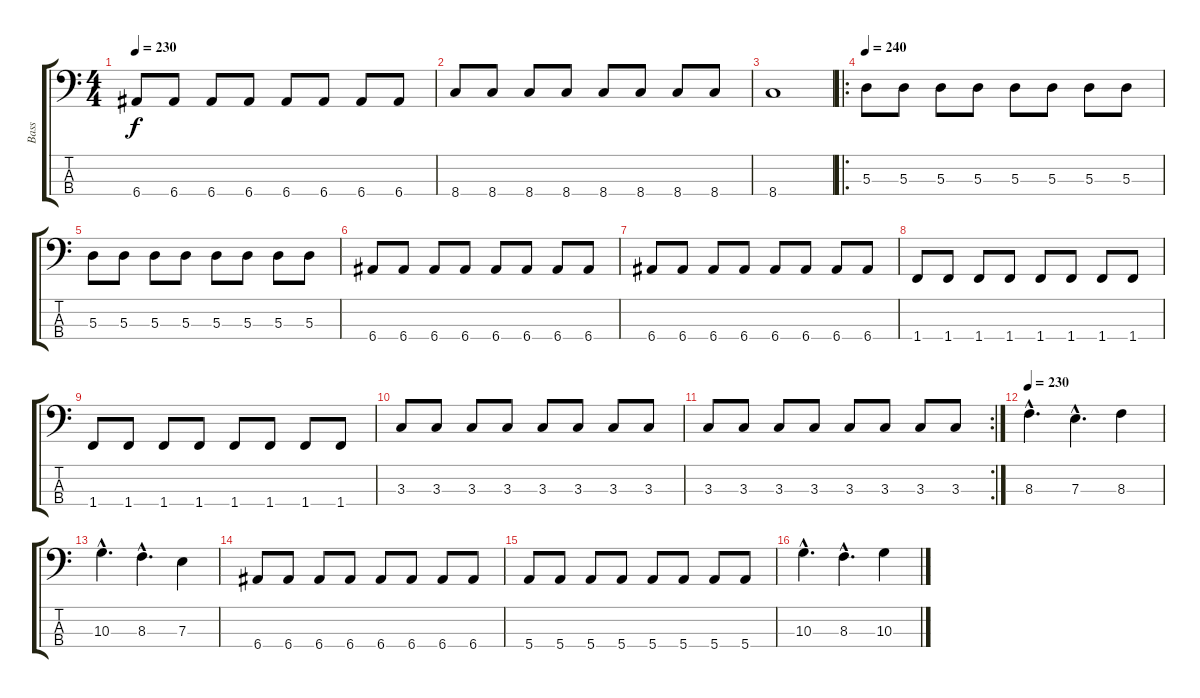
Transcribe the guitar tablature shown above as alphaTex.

\track ("Bass" "Bass") {instrument electricbasspick}
\staff {score tabs}
\tuning (G2 D2 A1 E1) {hide}
\ts (4 4)
\tempo 230
\clef f4
\ks c
6.4.8{dy f} 6.4.8 6.4.8 6.4.8 6.4.8 6.4.8 6.4.8 6.4.8 |
8.4.8 8.4.8 8.4.8 8.4.8 8.4.8 8.4.8 8.4.8 8.4.8 |
8.4.1 |
\ro
\tempo 240
5.3.8 5.3.8 5.3.8 5.3.8 5.3.8 5.3.8 5.3.8 5.3.8 |
5.3.8 5.3.8 5.3.8 5.3.8 5.3.8 5.3.8 5.3.8 5.3.8 |
6.4.8 6.4.8 6.4.8 6.4.8 6.4.8 6.4.8 6.4.8 6.4.8 |
6.4.8 6.4.8 6.4.8 6.4.8 6.4.8 6.4.8 6.4.8 6.4.8 |
1.4.8 1.4.8 1.4.8 1.4.8 1.4.8 1.4.8 1.4.8 1.4.8 |
1.4.8 1.4.8 1.4.8 1.4.8 1.4.8 1.4.8 1.4.8 1.4.8 |
3.3.8 3.3.8 3.3.8 3.3.8 3.3.8 3.3.8 3.3.8 3.3.8 |
\rc 2
3.3.8 3.3.8 3.3.8 3.3.8 3.3.8 3.3.8 3.3.8 3.3.8 |
\tempo 230
8.3{hac}.4{d} 7.3{hac}.4{d} 8.3.4 |
10.3{hac}.4{d} 8.3{hac}.4{d} 7.3.4 |
6.4.8 6.4.8 6.4.8 6.4.8 6.4.8 6.4.8 6.4.8 6.4.8 |
5.4.8 5.4.8 5.4.8 5.4.8 5.4.8 5.4.8 5.4.8 5.4.8 |
10.3{hac}.4{d} 8.3{hac}.4{d} 10.3.4
